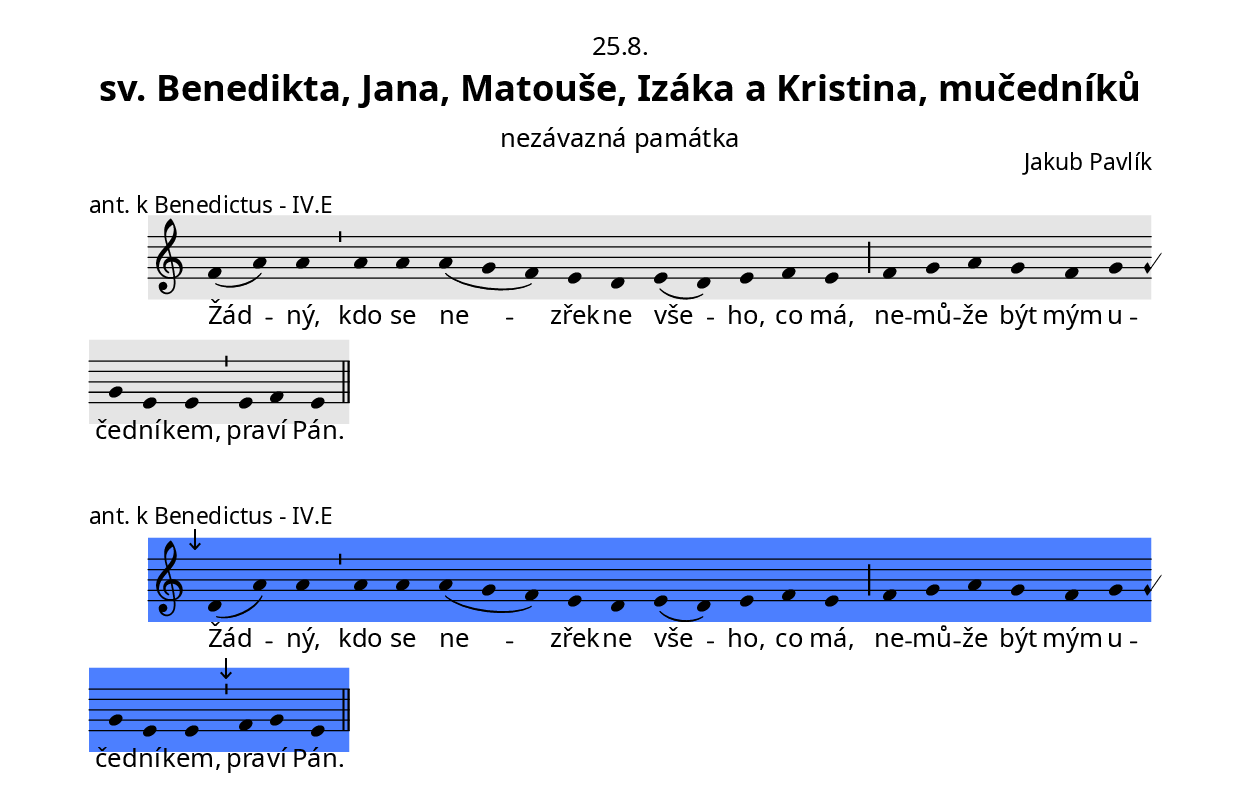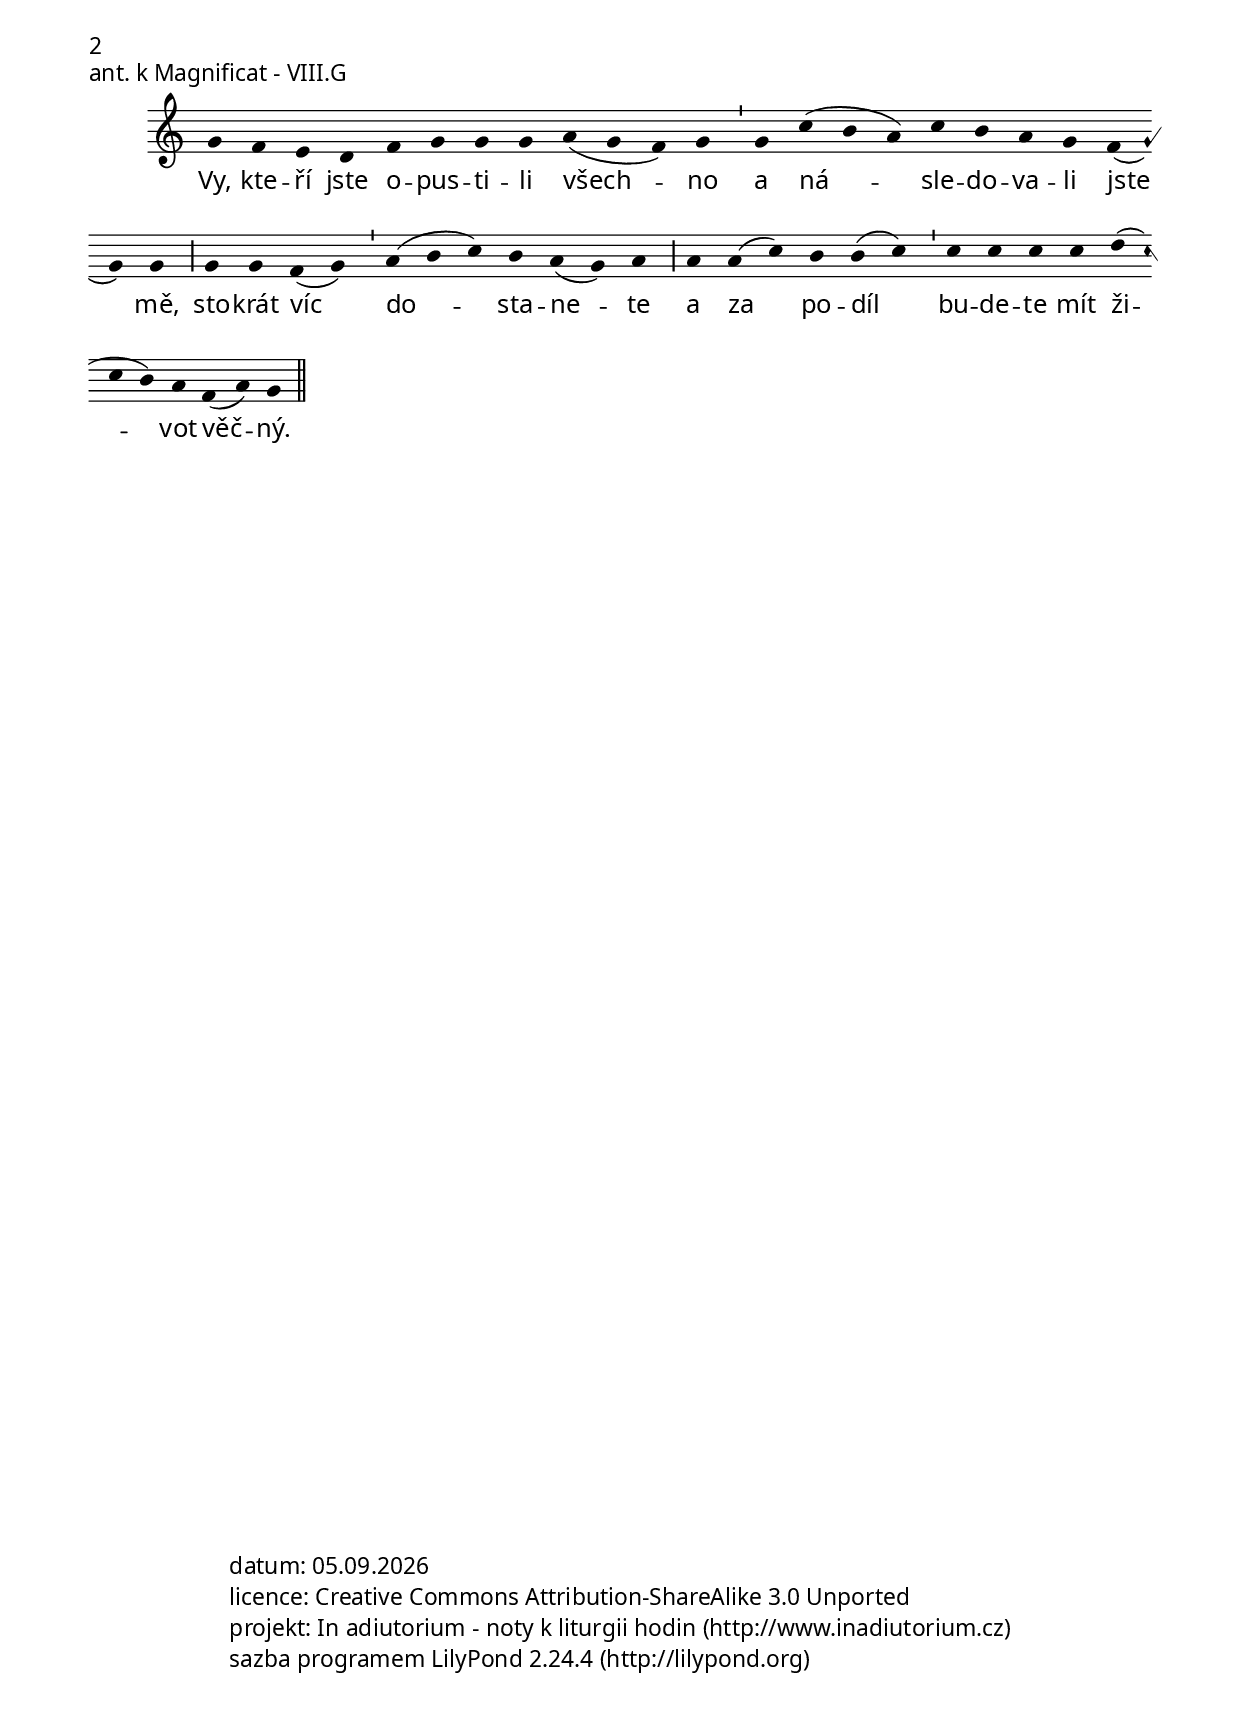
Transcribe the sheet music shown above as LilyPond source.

\version "2.15.40"

\include "../spolecne.ly"
\include "../dilyresponsorii.ly"

\header {
  title = \markup\titleSvatek
            "sv. Benedikta, Jana, Matouše, Izáka a Kristina, mučedníků"
            "nezávazná památka"
            25.8.
  composer = "Jakub Pavlík"
}

\score {
  \relative c' {
    \zvyraznovacSedy
    \choralniRezim
    f4( a) a \barMin a a a( g f) e d e( d) e f e \barMaior
    f g a g f g g e e \barMin e f e \barFinalis
  }
  \addlyrics {
    Žád -- ný, kdo se ne -- zřek -- ne vše -- ho, co má,
    ne -- mů -- že být mým u -- čed -- ní -- kem, pra -- ví Pán.
  }
  \header {
    quid = "ant. k Benedictus"
    modus = "IV"
    differentia = "E"
    psalmus = ""
    id = "aben"
    piece = \markup {\sestavTitulekBezZalmu}
  }
}

\score {
  \relative c' {
    \zvyraznovacModry
    \choralniRezim
    \mark\sipka d4( a') a \barMin a a a( g f) e d e( d) e f e \barMaior
    f g a g f g g e e \barMin \mark\sipka f g e \barFinalis
  }
  \addlyrics {
    Žád -- ný, kdo se ne -- zřek -- ne vše -- ho, co má,
    ne -- mů -- že být mým u -- čed -- ní -- kem, pra -- ví Pán.
  }
  \header {
    quid = "ant. k Benedictus"
    modus = "IV"
    differentia = "E"
    psalmus = ""
    id = "aben"
    piece = \markup {\sestavTitulekBezZalmu}
  }
}

\pageBreak

\score {
  \relative c'' {
    \choralniRezim
    g f e d f g g g a( g f) g \barMin
    g c( b a) c b a g f( g) g \barMaior
    g g f( g) \barMin a( b c) b a( g) a \barMaior
    a a( c) b b( c) \barMin c c c c d( c b) a f( a) g \barFinalis
  }
  \addlyrics {
    Vy, kte -- ří jste o -- pus -- ti -- li všech -- no
    a ná -- sle -- do -- va -- li jste mě,
    sto -- krát víc do -- sta -- ne -- te
    a za po -- díl bu -- de -- te mít ži -- vot věč -- ný.
  }
  \header {
    quid = "ant. k Magnificat"
    modus = "VIII"
    differentia = "G"
    psalmus = ""
    id = "amag"
    piece = \markup {\sestavTitulekBezZalmu}
  }
}